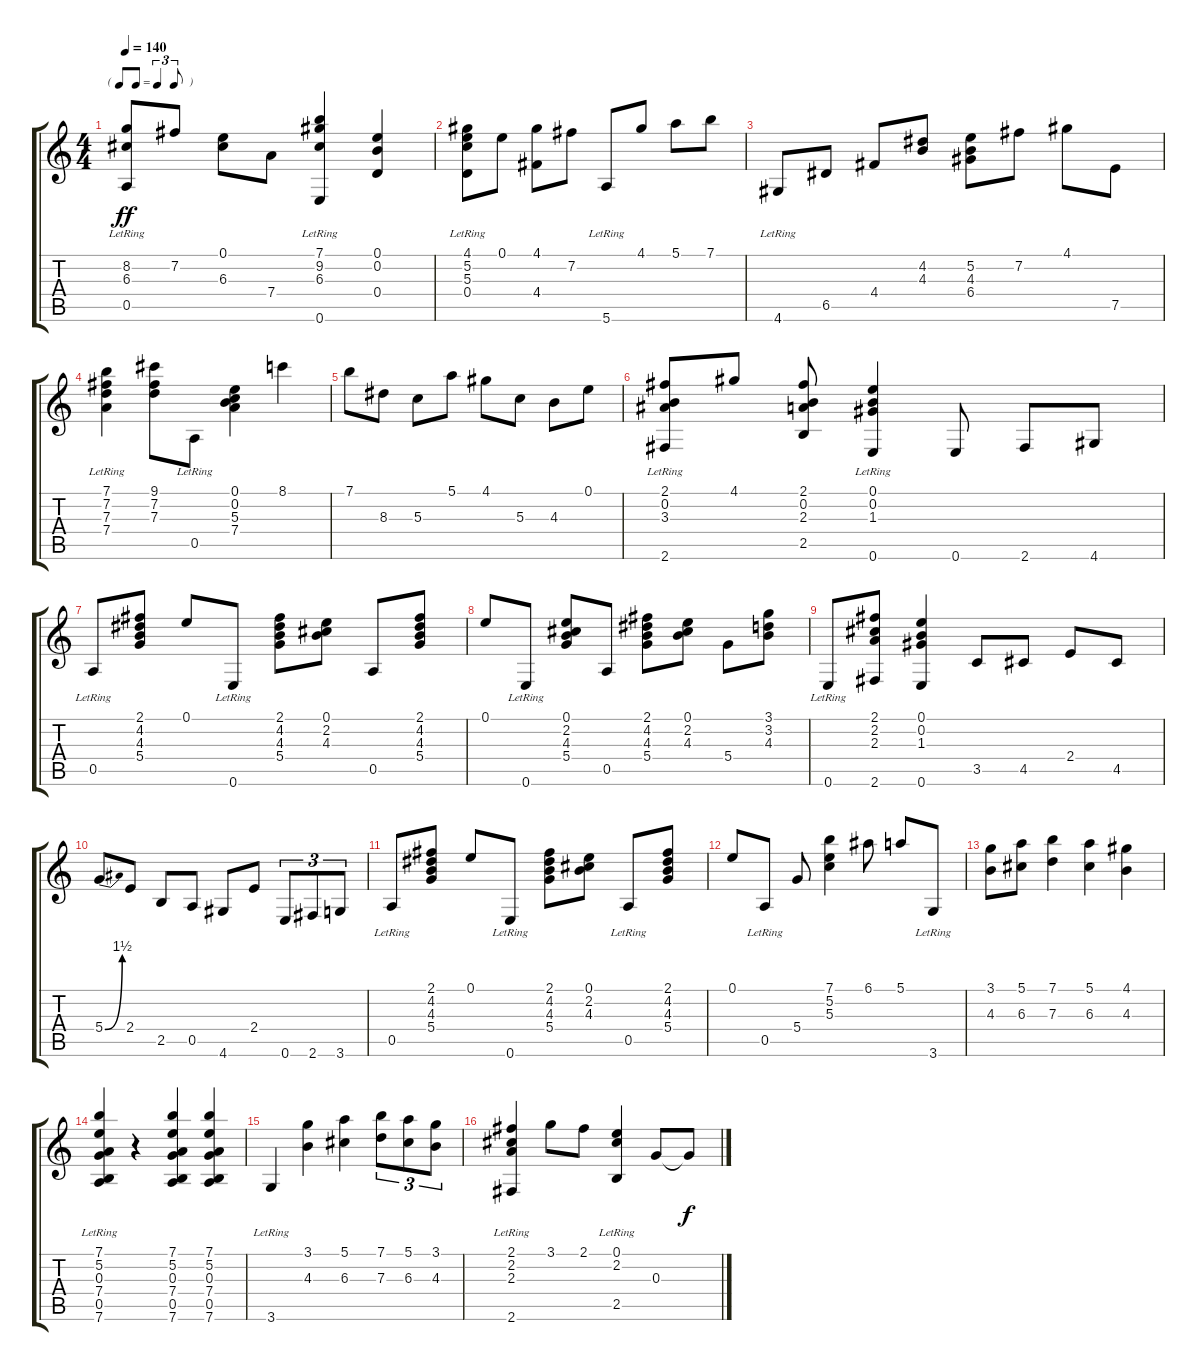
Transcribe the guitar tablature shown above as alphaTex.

\track "" {instrument acousticguitarsteel}
\staff {score tabs}
\tuning (E4 B3 G3 D3 A2 E2) {hide}
\ts (4 4)
\tf triplet8th
\tempo 140
\clef g2
\ks c
(8.2 6.3 0.5{lr}).8{dy ff} 7.2.8 (0.1 6.3).8 7.4.8 (7.1 9.2 6.3 0.6{lr}).4 (0.1 0.2 0.4).4 |
(4.1 5.2 5.3 0.4{lr}).8 0.1.8 (4.1 4.4).8 7.2.8 5.6{lr}.8 4.1.8 5.1.8 7.1.8 |
4.6{lr}.8 6.5.8 4.4.8 (4.2 4.3).8 (5.2 4.3 6.4).8 7.2.8 4.1.8 7.5.8 |
(7.1 7.2 7.3 7.4{lr}).4 (9.1 7.2 7.3).8 0.5{lr}.8 (0.1 0.2 5.3 7.4).4 8.1.4 |
7.1.8 8.3.8 5.3.8 5.1.8 4.1.8 5.3.8 4.3.8 0.1.8 |
(2.1 0.2 3.3 2.6{lr}).8 4.1.8 (2.1 0.2 2.3 2.5).8 (0.1 0.2 1.3 0.6{lr}).4 0.6.8 2.6.8 4.6.8 |
0.5{lr}.8 (2.1 4.2 4.3 5.4).8 0.1.8 0.6{lr}.8 (2.1 4.2 4.3 5.4).8 (0.1 2.2 4.3).8 0.5.8 (2.1 4.2 4.3 5.4).8 |
0.1.8 0.6{lr}.8 (0.1 2.2 4.3 5.4).8 0.5.8 (2.1 4.2 4.3 5.4).8 (0.1 2.2 4.3).8 5.4.8 (3.1 3.2 4.3).8 |
0.6{lr}.8 (2.1 2.2 2.3 2.6).8 (0.1 0.2 1.3 0.6).4 3.5.8 4.5.8 2.4.8 4.5.8 |
5.4{be (bend 0 0 60 6)}.8 2.4.8 2.5.8 0.5.8 4.6.8 2.4.8 0.6.8{tu (3 2)} 2.6.8{tu (3 2)} 3.6.8{tu (3 2)} |
0.5{lr}.8 (2.1 4.2 4.3 5.4).8 0.1.8 0.6{lr}.8 (2.1 4.2 4.3 5.4).8 (0.1 2.2 4.3).8 0.5{lr}.8 (2.1 4.2 4.3 5.4).8 |
0.1.8 0.5{lr}.8 5.4.8 (7.1 5.2 5.3).4 6.1.8 5.1.8 3.6{lr}.8 |
(3.1 4.3).8 (5.1 6.3).8 (7.1 7.3).4 (5.1 6.3).4 (4.1 4.3).4 |
(7.1 5.2 0.3 7.4 0.5 7.6{lr}).4 r.4 (7.1 5.2 0.3 7.4 0.5 7.6).4 (7.1 5.2 0.3 7.4 0.5 7.6).4 |
3.6{lr}.4 (3.1 4.3).4 (5.1 6.3).4 (7.1 7.3).8{tu (3 2)} (5.1 6.3).8{tu (3 2)} (3.1 4.3).8{tu (3 2)} |
(2.1 2.2 2.3 2.6{lr}).4 3.1.8 2.1.8 (0.1 2.2 2.5{lr}).4 0.3.8 0.3{t}.8{dy f}
